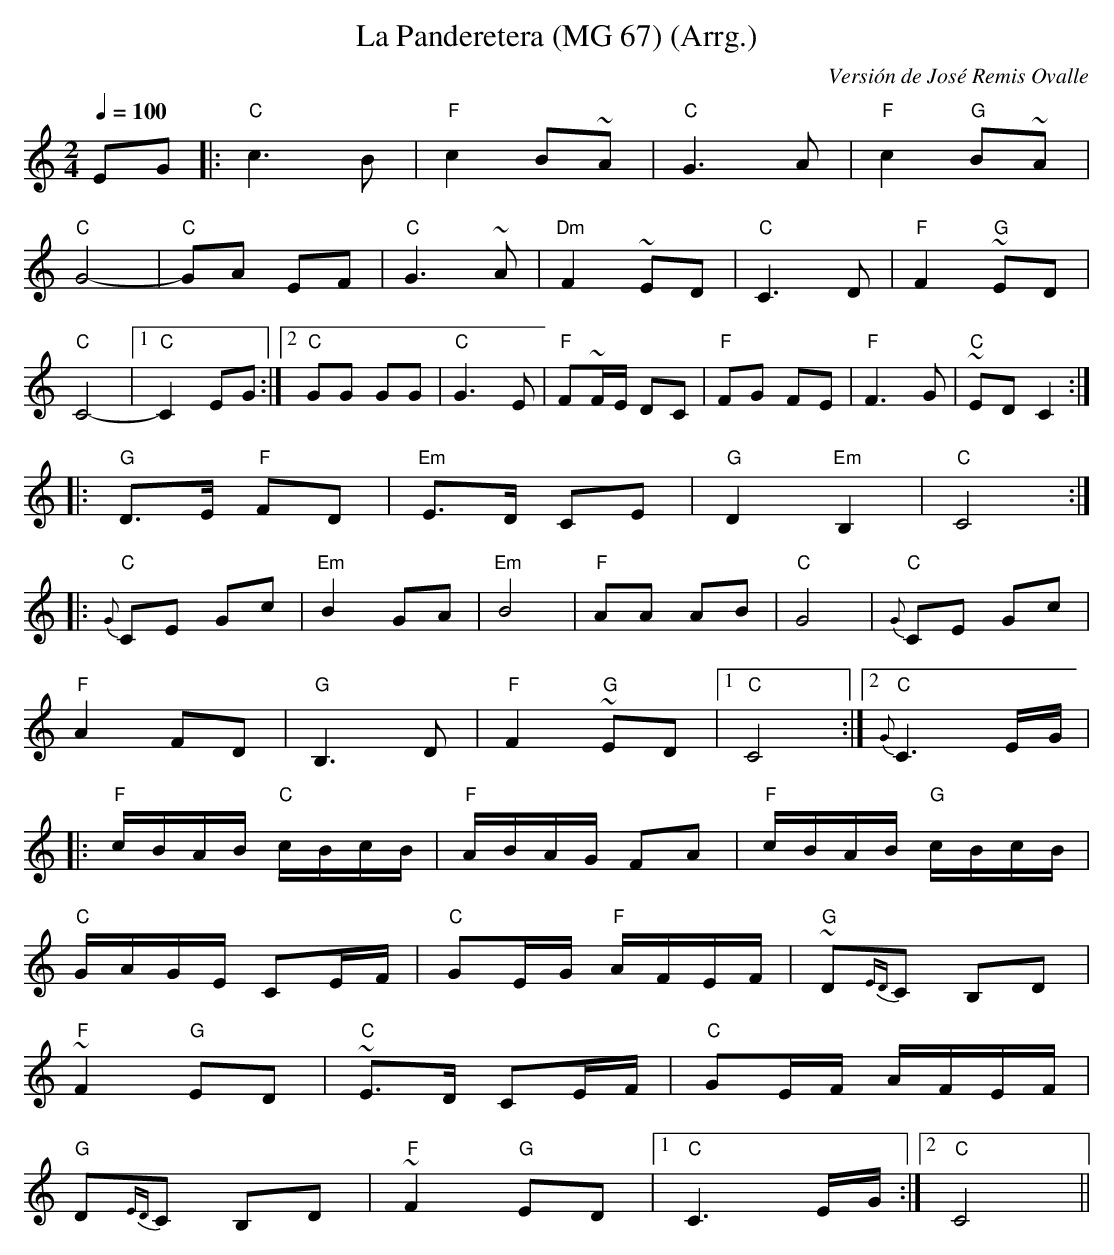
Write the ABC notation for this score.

X:1
T:La Panderetera (MG 67) (Arrg.)
C:Versión de José Remis Ovalle
E:Comp.
M:2/4
L:1/8
Q:1/4=100
K:C
EG|:"C"c3B|"F"c2 B~A|"C"G3A|"F"c2 "G"B~A|
"C"G4 -|"C"GA EF|"C"G3~A|"Dm"F2 ~ED|"C"C3D|"F"F2 "G"~ED|
"C"C4 -|[1 "C"C2 EG:|[2 "C"GG GG|"C"G3E|"F"F~F/E/ DC|"F"FG FE|"F"F3G|"C"~ED C2:|
|:"G"D>E "F"FD|"Em"E>D CE|"G"D2 "Em"B,2|"C"C4:|
|:"C"{G}CE Gc|"Em"B2 GA|"Em"B4|"F"AA AB|"C"G4|"C"{G}CE Gc|
"F"A2 FD|"G"B,3D|"F"F2 "G"~ED|[1 "C"C4:|[2 "C"{G}C3E/G/|
|:"F"c/B/A/B/ "C"c/B/c/B/|"F"A/B/A/G/ FA|"F"c/B/A/B/ "G"c/B/c/B/|
"C"G/A/G/E/ CE/F/|"C"GE/G/ "F"A/F/E/F/|"G"~D{ED}C B,D|
"F"~F2 "G"ED|"C"~E>D CE/F/|"C"GE/F/ A/F/E/F/|
"G"D{ED}C B,D|"F"~F2 "G"ED|[1 "C"C3E/G/:|[2 "C"C4||
